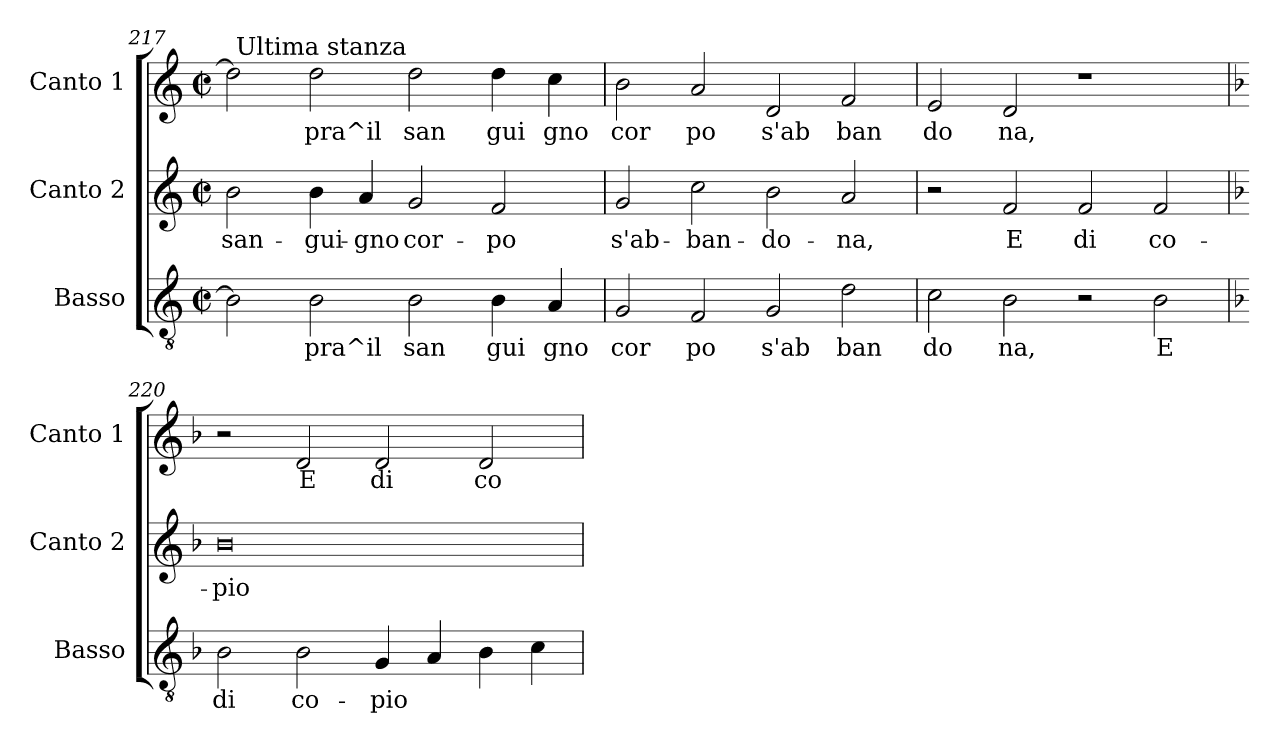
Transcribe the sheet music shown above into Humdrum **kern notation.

**kern	**text	**kern	**text	**kern	**text
*part3	*part3	*part2	*part2	*part1	*part1
*staff3	*staff3	*staff2	*staff2	*staff1	*staff1
*I"Basso	*	*I"Canto 2	*	*I"Canto 1	*
*I'Basso	*	*I'Canto 2	*	*I'Canto 1	*
*clefGv2	*	*clefG2	*	*clefG2	*
*k[]	*	*k[]	*	*k[]	*
*C:	*	*C:	*	*C:	*
*M2/2	*	*M2/2	*	*M2/2	*
*met(c|)	*	*met(c|)	*	*met(c|)	*
=217	=217	=217	=217	=217	=217
!	!LO:LY:b:cj	!	!LO:LY:b:cj	!	!LO:LY:b:cj
*	*	*	*	*^	*
2B\]	.	2b\	san-	2dd\]	64ryy	.
!	!	!	!	!	!LO:TX:a:t=Ultima stanza	!
.	.	.	.	.	1ryy	.
!	!LO:LY:b:cj	!	!LO:LY:b:cj	!	!	!LO:LY:b:cj
2B\	pra^il	4b\	-gui-	2dd\	.	pra^il
!	!	!	!LO:LY:b:cj	!	!	!
.	.	4a/	-gno	.	.	.
!	!LO:LY:b:cj	!	!LO:LY:b:cj	!	!	!LO:LY:b:cj
2B\	san	2g/	cor-	2dd\	.	san
.	.	.	.	.	2ryy	.
!	!LO:LY:b:cj	!	!LO:LY:b:cj	!	!	!LO:LY:b:cj
4B\	gui	2f/	-po	4dd\	.	gui
.	.	.	.	.	4ryy	.
!	!LO:LY:b:cj	!	!	!	!	!LO:LY:b:cj
4A/	gno	.	.	4cc\	.	gno
.	.	.	.	.	8...ryy	.
=218	=218	=218	=218	=218	=218	=218
!	!LO:LY:b:cj	!	!LO:LY:b:cj	!	!	!LO:LY:b:cj
*	*	*	*	*v	*v	*
2G/	cor	2g/	s'ab-	2b\	cor
!	!LO:LY:b:cj	!	!LO:LY:b:cj	!	!LO:LY:b:cj
2F/	po	2cc\	-ban-	2a/	po
!	!LO:LY:b:cj	!	!LO:LY:b:cj	!	!LO:LY:b:cj
2G/	s'ab	2b\	-do-	2d/	s'ab
!	!LO:LY:b:cj	!	!LO:LY:b:cj	!	!LO:LY:b:cj
2d\	ban	2a/	-na,	2f/	ban
=219	=219	=219	=219	=219	=219
!	!LO:LY:b:cj	!	!	!	!LO:LY:b:cj
2c\	do	2r	.	2e/	do
!	!LO:LY:b:cj	!	!LO:LY:b:cj	!	!LO:LY:b:cj
2B\	na,	2f/	E	2d/	na,
!	!	!	!LO:LY:b:cj	!	!
2r	.	2f/	di	1r	.
!	!LO:LY:b:cj	!	!LO:LY:b:cj	!	!
2B\	E	2f/	co-	.	.
!!LO:LB:g=z
=220	=220	=220	=220	=220	=220
*k[b-]	*	*k[b-]	*	*k[b-]	*
*F:	*	*F:	*	*F:	*
!	!LO:LY:b:cj	!	!LO:LY:b:cj	!	!
2B-\	di	0b-	-pio-	2r	.
!	!LO:LY:b:cj	!	!	!	!LO:LY:b:cj
2B-\	co-	.	.	2d/	E
!	!LO:LY:b:cj	!	!	!	!LO:LY:b:cj
4G/	-pio-	.	.	2d/	di
!	!LO:LY:b:cj	!	!	!	!
4A/	--	.	.	.	.
!	!LO:LY:b:cj	!	!	!	!LO:LY:b:cj
4B-\	--	.	.	2d/	co-
!	!LO:LY:b:cj	!	!	!	!
4c\	--	.	.	.	.
=	=	=	=	=	=
*-	*-	*-	*-	*-	*-
